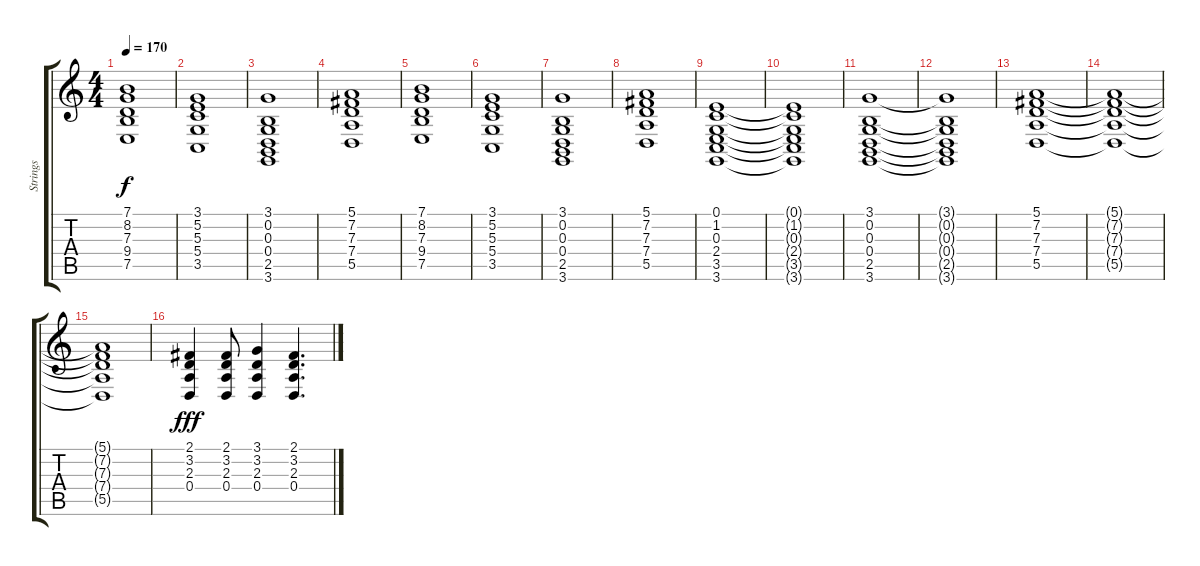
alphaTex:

\track ("Strings" "Strings") {instrument violin}
\staff {score tabs}
\tuning (E4 B3 G3 D3 A2 E2) {hide}
\ts (4 4)
\tempo 170
\clef g2
\ks c
(7.1 8.2 7.3 9.4 7.5).1{dy f} |
(3.1 5.2 5.3 5.4 3.5).1 |
(3.1 0.2 0.3 0.4 2.5 3.6).1 |
(5.1 7.2 7.3 7.4 5.5).1 |
(7.1 8.2 7.3 9.4 7.5).1 |
(3.1 5.2 5.3 5.4 3.5).1 |
(3.1 0.2 0.3 0.4 2.5 3.6).1 |
(5.1 7.2 7.3 7.4 5.5).1 |
(0.1 1.2 0.3 2.4 3.5 3.6).1 |
(0.1{t} 1.2{t} 0.3{t} 2.4{t} 3.5{t} 3.6{t}).1 |
(3.1 0.2 0.3 0.4 2.5 3.6).1 |
(3.1{t} 0.2{t} 0.3{t} 0.4{t} 2.5{t} 3.6{t}).1 |
(5.1 7.2 7.3 7.4 5.5).1 |
(5.1{t} 7.2{t} 7.3{t} 7.4{t} 5.5{t}).1 |
(5.1{t} 7.2{t} 7.3{t} 7.4{t} 5.5{t}).1 |
(2.1 3.2 2.3 0.4).4{dy fff} (2.1 3.2 2.3 0.4).8 (3.1 3.2 2.3 0.4).4 (2.1 3.2 2.3 0.4).4{d}
